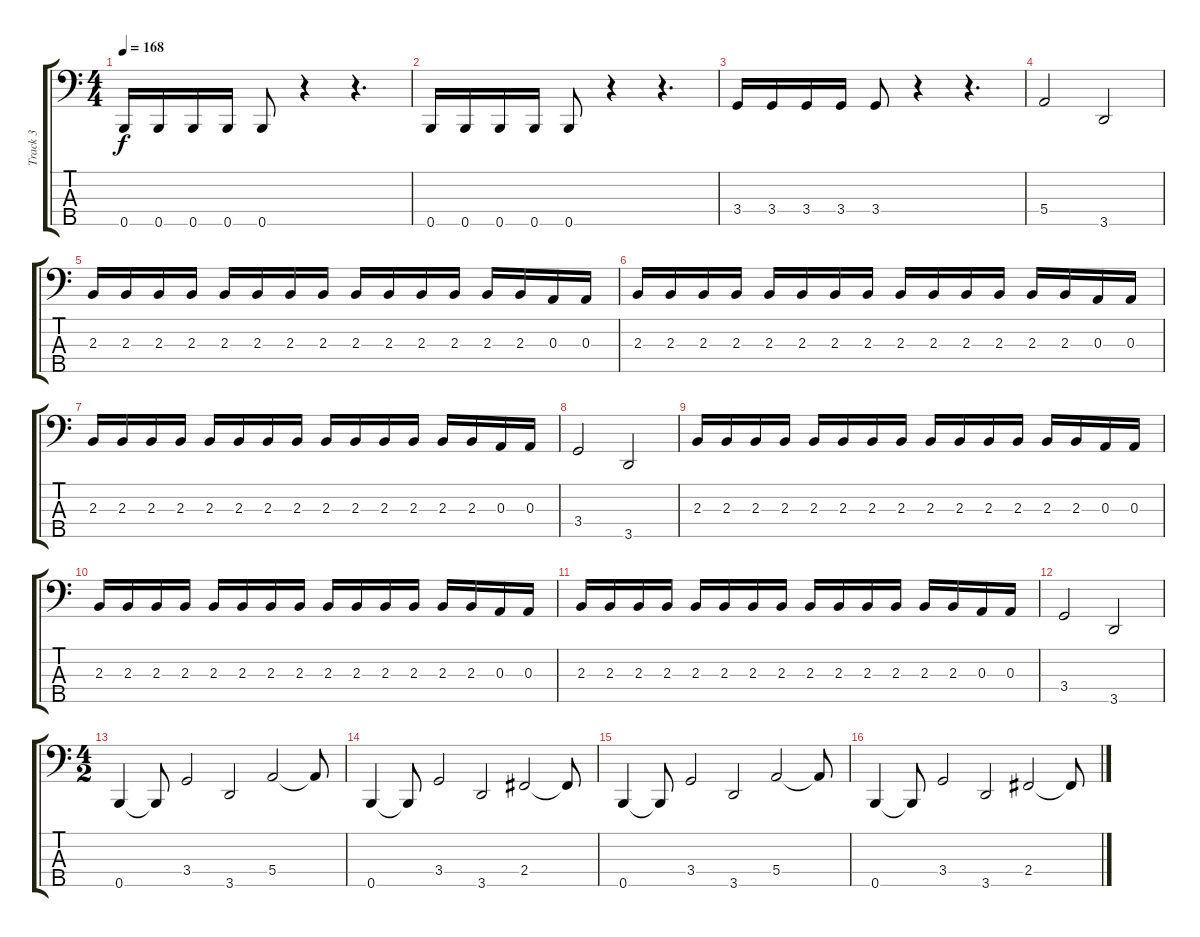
\track ("Track 3" "Track 3") {instrument electricbassfinger}
\staff {score tabs}
\tuning (G2 D2 A1 E1 B0) {hide}
\ts (4 4)
\tempo 168
\clef f4
\ks c
0.5.16{dy f instrument electricbassfinger} 0.5.16 0.5.16 0.5.16 0.5.8 r.4 r.4{d} |
0.5.16 0.5.16 0.5.16 0.5.16 0.5.8 r.4 r.4{d} |
3.4.16 3.4.16 3.4.16 3.4.16 3.4.8 r.4 r.4{d} |
5.4.2 3.5.2 |
2.3.16 2.3.16 2.3.16 2.3.16 2.3.16 2.3.16 2.3.16 2.3.16 2.3.16 2.3.16 2.3.16 2.3.16 2.3.16 2.3.16 0.3.16 0.3.16 |
2.3.16 2.3.16 2.3.16 2.3.16 2.3.16 2.3.16 2.3.16 2.3.16 2.3.16 2.3.16 2.3.16 2.3.16 2.3.16 2.3.16 0.3.16 0.3.16 |
2.3.16 2.3.16 2.3.16 2.3.16 2.3.16 2.3.16 2.3.16 2.3.16 2.3.16 2.3.16 2.3.16 2.3.16 2.3.16 2.3.16 0.3.16 0.3.16 |
3.4.2 3.5.2 |
2.3.16 2.3.16 2.3.16 2.3.16 2.3.16 2.3.16 2.3.16 2.3.16 2.3.16 2.3.16 2.3.16 2.3.16 2.3.16 2.3.16 0.3.16 0.3.16 |
2.3.16 2.3.16 2.3.16 2.3.16 2.3.16 2.3.16 2.3.16 2.3.16 2.3.16 2.3.16 2.3.16 2.3.16 2.3.16 2.3.16 0.3.16 0.3.16 |
2.3.16 2.3.16 2.3.16 2.3.16 2.3.16 2.3.16 2.3.16 2.3.16 2.3.16 2.3.16 2.3.16 2.3.16 2.3.16 2.3.16 0.3.16 0.3.16 |
3.4.2 3.5.2 |
\ts (4 2)
0.5.4 0.5{t}.8 3.4.2 3.5.2 5.4.2 5.4{t}.8 |
0.5.4 0.5{t}.8 3.4.2 3.5.2 2.4.2 2.4{t}.8 |
0.5.4 0.5{t}.8 3.4.2 3.5.2 5.4.2 5.4{t}.8 |
0.5.4 0.5{t}.8 3.4.2 3.5.2 2.4.2 2.4{t}.8
